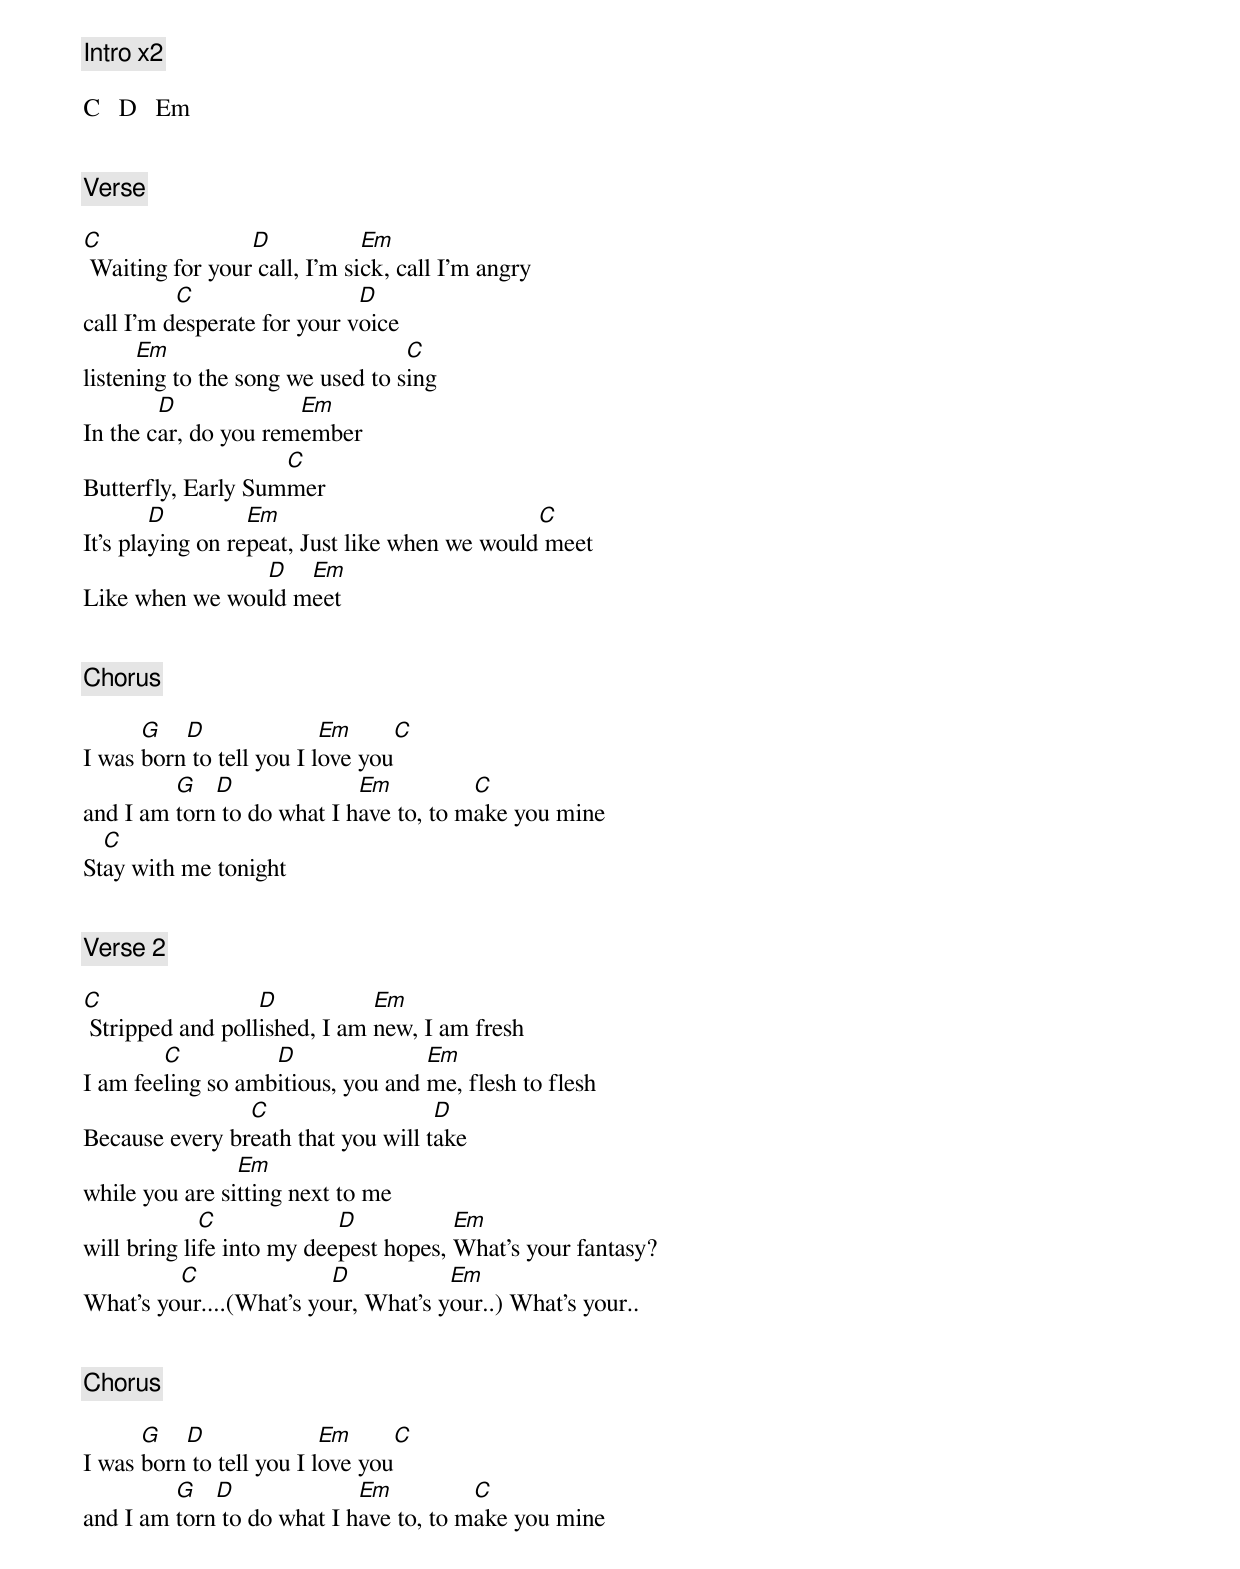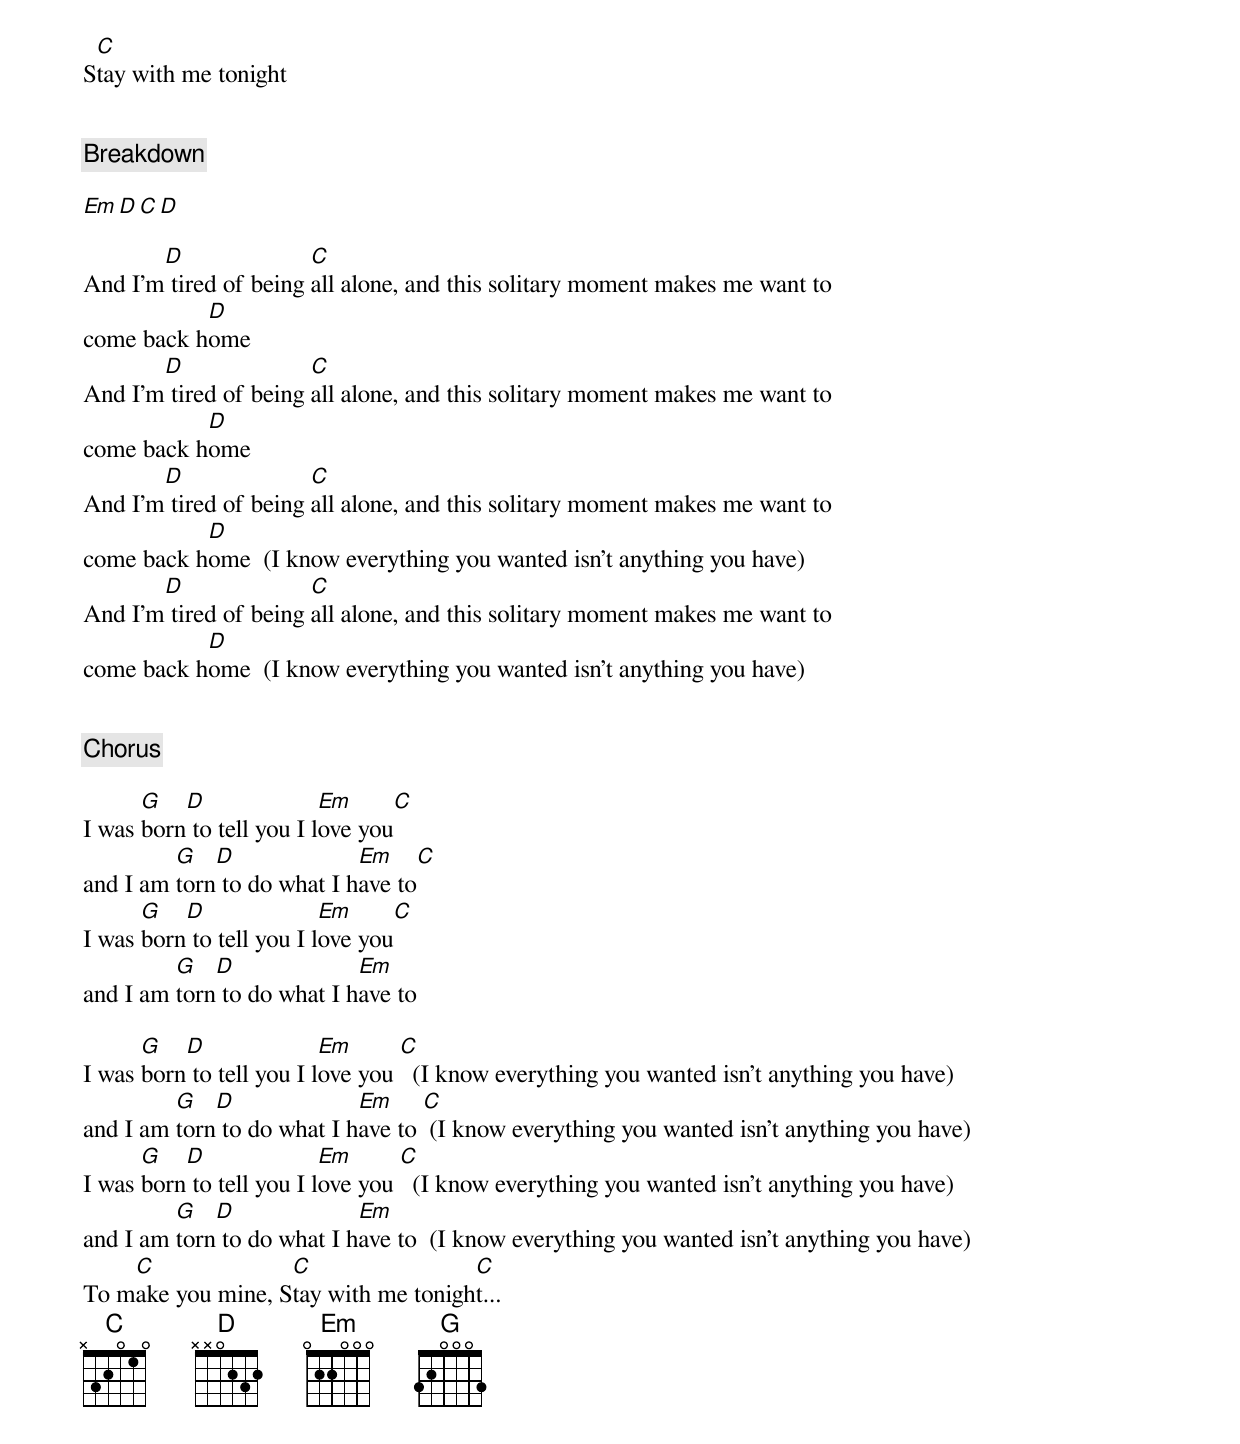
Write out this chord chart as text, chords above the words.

[Intro x2]

C   D   Em


[Verse]

C                D            Em
 Waiting for your call, I'm sick, call I'm angry
          C                  D
call I'm desperate for your voice
      Em                          C
listening to the song we used to sing
        D             Em
In the car, do you remember
                    C
Butterfly, Early Summer
        D         Em                           C
It's playing on repeat, Just like when we would meet
                D   Em
Like when we would meet


[Chorus]

      G   D               Em      C
I was born to tell you I love you
         G   D              Em          C
and I am torn to do what I have to, to make you mine
  C
Stay with me tonight


[Verse 2]

C                 D           Em
 Stripped and pollished, I am new, I am fresh
        C          D               Em
I am feeling so ambitious, you and me, flesh to flesh
                C                   D
Because every breath that you will take
                Em
while you are sitting next to me
             C             D           Em
will bring life into my deepest hopes, What's your fantasy?
         C               D           Em
What's your....(What's your, What's your..) What's your..


[Chorus]

      G   D               Em      C
I was born to tell you I love you
         G   D              Em          C
and I am torn to do what I have to, to make you mine
 C
Stay with me tonight


[Breakdown]

Em   D   C   D

       D               C
And I'm tired of being all alone, and this solitary moment makes me want to
           D
come back home
       D               C
And I'm tired of being all alone, and this solitary moment makes me want to
           D
come back home
       D               C
And I'm tired of being all alone, and this solitary moment makes me want to
           D
come back home  (I know everything you wanted isn't anything you have)
       D               C
And I'm tired of being all alone, and this solitary moment makes me want to
           D
come back home  (I know everything you wanted isn't anything you have)


[Chorus]

      G   D               Em      C
I was born to tell you I love you
         G   D              Em     C
and I am torn to do what I have to
      G   D               Em      C
I was born to tell you I love you
         G   D              Em
and I am torn to do what I have to

      G   D               Em      C
I was born to tell you I love you   (I know everything you wanted isn't anything you have)
         G   D              Em     C
and I am torn to do what I have to  (I know everything you wanted isn't anything you have)
      G   D               Em      C
I was born to tell you I love you   (I know everything you wanted isn't anything you have)
         G   D              Em
and I am torn to do what I have to  (I know everything you wanted isn't anything you have)
    C              C                 C
To make you mine, Stay with me tonight...
